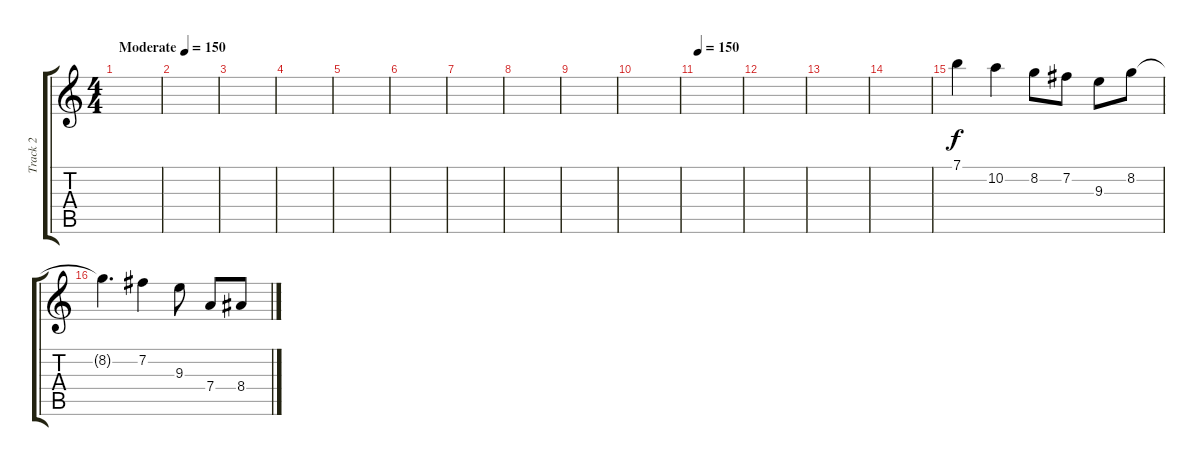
\track ("Track 2" "Track 2") {mute instrument overdrivenguitar}
\staff {score tabs}
\tuning (E4 B3 G3 D3 A2 E2) {hide}
\ts (4 4)
\tempo (150 "Moderate")
\tempo 188
\tempo (150 "Moderate")
\clef g2
\ks c
|
|
|
|
|
|
|
|
|
|
\tempo 150
|
|
|
|
7.1.4 10.2.4 8.2.8 7.2.8 9.3.8 8.2.8 |
8.2{t}.4{d} 7.2.4 9.3.8 7.4.8 8.4.8
